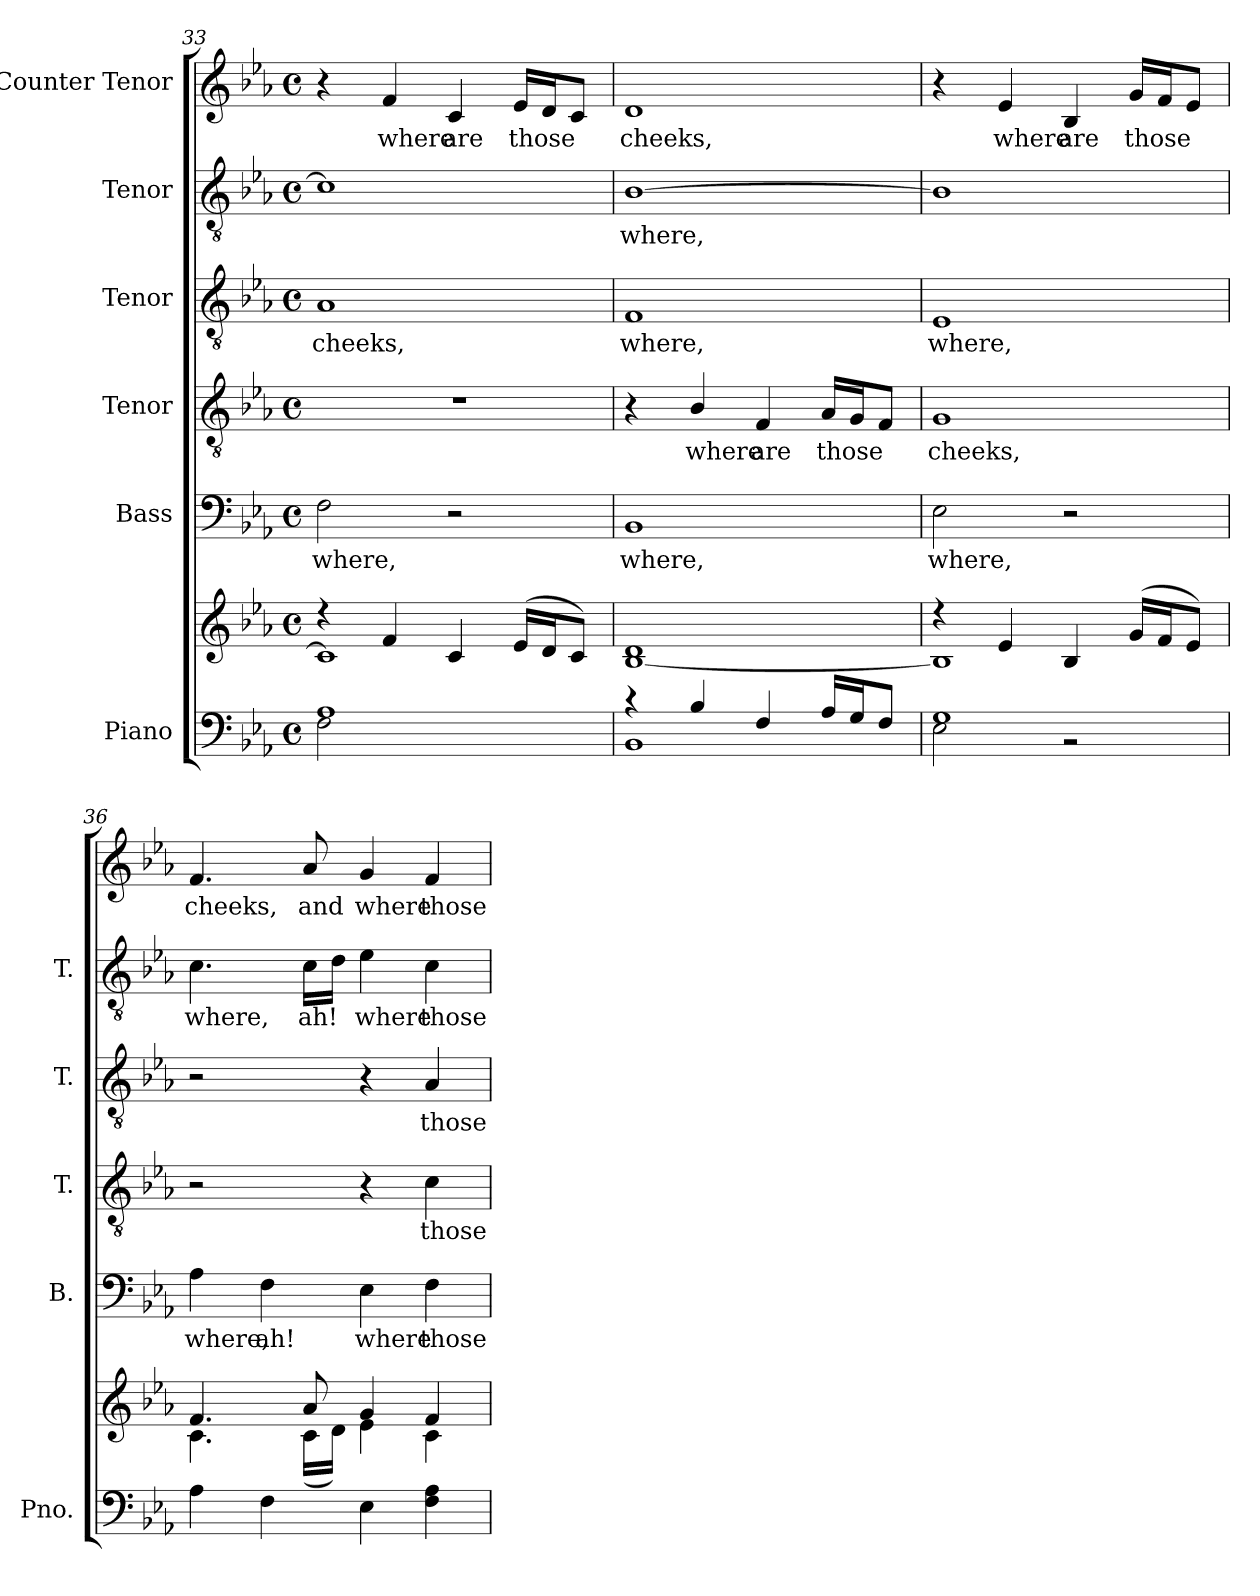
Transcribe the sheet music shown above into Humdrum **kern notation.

**kern	**kern	**kern	**text	**kern	**text	**kern	**text	**kern	**text	**kern	**text
*part6	*part6	*part5	*part5	*part4	*part4	*part3	*part3	*part2	*part2	*part1	*part1
*staff7	*staff6	*staff5	*staff5	*staff4	*staff4	*staff3	*staff3	*staff2	*staff2	*staff1	*staff1
*I"Piano	*	*I"Bass	*	*I"Tenor	*	*I"Tenor	*	*I"Tenor	*	*I"Counter Tenor	*
*I'Pno.	*	*I'B.	*	*I'T.	*	*I'T.	*	*I'T.	*	*	*
*clefF4	*clefG2	*clefF4	*	*clefGv2	*	*clefGv2	*	*clefGv2	*	*clefG2	*
*	*	*	*	*ITrd7c12	*	*ITrd7c12	*	*ITrd7c12	*	*	*
*k[b-e-a-]	*k[b-e-a-]	*k[b-e-a-]	*	*k[b-e-a-]	*	*k[b-e-a-]	*	*k[b-e-a-]	*	*k[b-e-a-]	*
*E-:	*E-:	*E-:	*	*E-:	*	*E-:	*	*E-:	*	*E-:	*
*M4/4	*M4/4	*M4/4	*	*M4/4	*	*M4/4	*	*M4/4	*	*M4/4	*
*met(c)	*met(c)	*met(c)	*	*met(c)	*	*met(c)	*	*met(c)	*	*met(c)	*
=33	=33	=33	=33	=33	=33	=33	=33	=33	=33	=33	=33
*^	*^	*	*	*	*	*	*	*	*	*	*
!	!	!	!	!	!LO:LY:b:color=#000000	!	!	!	!	!	!	!	!
!	!	!	!	!	!	!	!	!	!LO:LY:b:color=#000000	!	!	!	!
1A-i	2Fi\	4r	1ci]	2Fi\	where,	1r	.	1AA-i	cheeks,	1Ci]	.	4r	.
!	!	!	!	!	!	!	!	!	!	!	!	!	!LO:LY:b:color=#000000
.	.	4fi/	.	.	.	.	.	.	.	.	.	4fi/	where
!	!	!	!	!	!	!	!	!	!	!	!	!	!LO:LY:b:color=#000000
.	2ryy	4ci/	.	2r	.	.	.	.	.	.	.	4ci/	are
!	!	!	!	!	!	!	!	!	!	!	!	!	!LO:LY:b:color=#000000
.	.	(16e-i/LL	.	.	.	.	.	.	.	.	.	16e-i/LL	those
.	.	16di/J	.	.	.	.	.	.	.	.	.	16di/J	.
.	.	8ci/J)	.	.	.	.	.	.	.	.	.	8ci/J	.
=34	=34	=34	=34	=34	=34	=34	=34	=34	=34	=34	=34	=34	=34
!	!	!	!	!	!LO:LY:b:color=#000000	!	!	!	!	!	!	!	!
!	!	!	!	!	!	!	!	!	!LO:LY:b:color=#000000	!	!	!	!
!	!	!	!	!	!	!	!	!	!	!	!LO:LY:b:color=#000000	!	!
!	!	!	!	!	!	!	!	!	!	!	!	!	!LO:LY:b:color=#000000
4r	1BB-i	1di	[1B-i	1BB-i	where,	4r	.	1FFi	where,	[1BB-i	where,	1di	cheeks,
!	!	!	!	!	!	!	!LO:LY:b:color=#000000	!	!	!	!	!	!
4B-i/	.	.	.	.	.	4BB-i/	where	.	.	.	.	.	.
!	!	!	!	!	!	!	!LO:LY:b:color=#000000	!	!	!	!	!	!
4Fi/	.	.	.	.	.	4FFi/	are	.	.	.	.	.	.
!	!	!	!	!	!	!	!LO:LY:b:color=#000000	!	!	!	!	!	!
16A-i/LL	.	.	.	.	.	16AA-i/LL	those	.	.	.	.	.	.
16Gi/J	.	.	.	.	.	16GGi/J	.	.	.	.	.	.	.
8Fi/J	.	.	.	.	.	8FFi/J	.	.	.	.	.	.	.
!!LO:PB:g=z
=35	=35	=35	=35	=35	=35	=35	=35	=35	=35	=35	=35	=35	=35
!	!	!	!	!	!LO:LY:b:color=#000000	!	!	!	!	!	!	!	!
!	!	!	!	!	!	!	!LO:LY:b:color=#000000	!	!	!	!	!	!
!	!	!	!	!	!	!	!	!	!LO:LY:b:color=#000000	!	!	!	!
1Gi	2E-i\	4r	1B-i]	2E-i\	where,	1GGi	cheeks,	1EE-i	where,	1BB-i]	.	4r	.
!	!	!	!	!	!	!	!	!	!	!	!	!	!LO:LY:b:color=#000000
.	.	4e-i/	.	.	.	.	.	.	.	.	.	4e-i/	where
!	!	!	!	!	!	!	!	!	!	!	!	!	!LO:LY:b:color=#000000
.	2r	4B-i/	.	2r	.	.	.	.	.	.	.	4B-i/	are
!	!	!	!	!	!	!	!	!	!	!	!	!	!LO:LY:b:color=#000000
.	.	(16gi/LL	.	.	.	.	.	.	.	.	.	16gi/LL	those
.	.	16fi/J	.	.	.	.	.	.	.	.	.	16fi/J	.
.	.	8e-i/J)	.	.	.	.	.	.	.	.	.	8e-i/J	.
*v	*v	*	*	*	*	*	*	*	*	*	*	*	*
=36	=36	=36	=36	=36	=36	=36	=36	=36	=36	=36	=36	=36
!	!	!	!	!LO:LY:b:color=#000000	!	!	!	!	!	!	!	!
!	!	!	!	!	!	!	!	!	!	!LO:LY:b:color=#000000	!	!
!	!	!	!	!	!	!	!	!	!	!	!	!LO:LY:b:color=#000000
4A-i\	4.fi/	4.ci\	4A-i\	where,	2r	.	2r	.	4.Ci\	where,	4.fi/	cheeks,
!	!	!	!	!LO:LY:b:color=#000000	!	!	!	!	!	!	!	!
4Fi\	.	.	4Fi\	ah!	.	.	.	.	.	.	.	.
!	!	!	!	!	!	!	!	!	!	!LO:LY:b:color=#000000	!	!
!	!	!	!	!	!	!	!	!	!	!	!	!LO:LY:b:color=#000000
.	8a-i/	(16ci\LL	.	.	.	.	.	.	16Ci\LL	ah!	8a-i/	and
.	.	16di\JJ)	.	.	.	.	.	.	16Di\JJ	.	.	.
!	!	!	!	!LO:LY:b:color=#000000	!	!	!	!	!	!	!	!
!	!	!	!	!	!	!	!	!	!	!LO:LY:b:color=#000000	!	!
!	!	!	!	!	!	!	!	!	!	!	!	!LO:LY:b:color=#000000
4E-i\	4gi/	4e-i\	4E-i\	where	4r	.	4r	.	4E-i\	where	4gi/	where
!	!	!	!	!LO:LY:b:color=#000000	!	!	!	!	!	!	!	!
!	!	!	!	!	!	!LO:LY:b:color=#000000	!	!	!	!	!	!
!	!	!	!	!	!	!	!	!LO:LY:b:color=#000000	!	!	!	!
!	!	!	!	!	!	!	!	!	!	!LO:LY:b:color=#000000	!	!
!	!	!	!	!	!	!	!	!	!	!	!	!LO:LY:b:color=#000000
4Fi\ 4A-i	4fi/	4ci\	4Fi\	those	4Ci\	those	4AA-i/	those	4Ci\	those	4fi/	those
*	*v	*v	*	*	*	*	*	*	*	*	*	*
=	=	=	=	=	=	=	=	=	=	=	=
*-	*-	*-	*-	*-	*-	*-	*-	*-	*-	*-	*-
